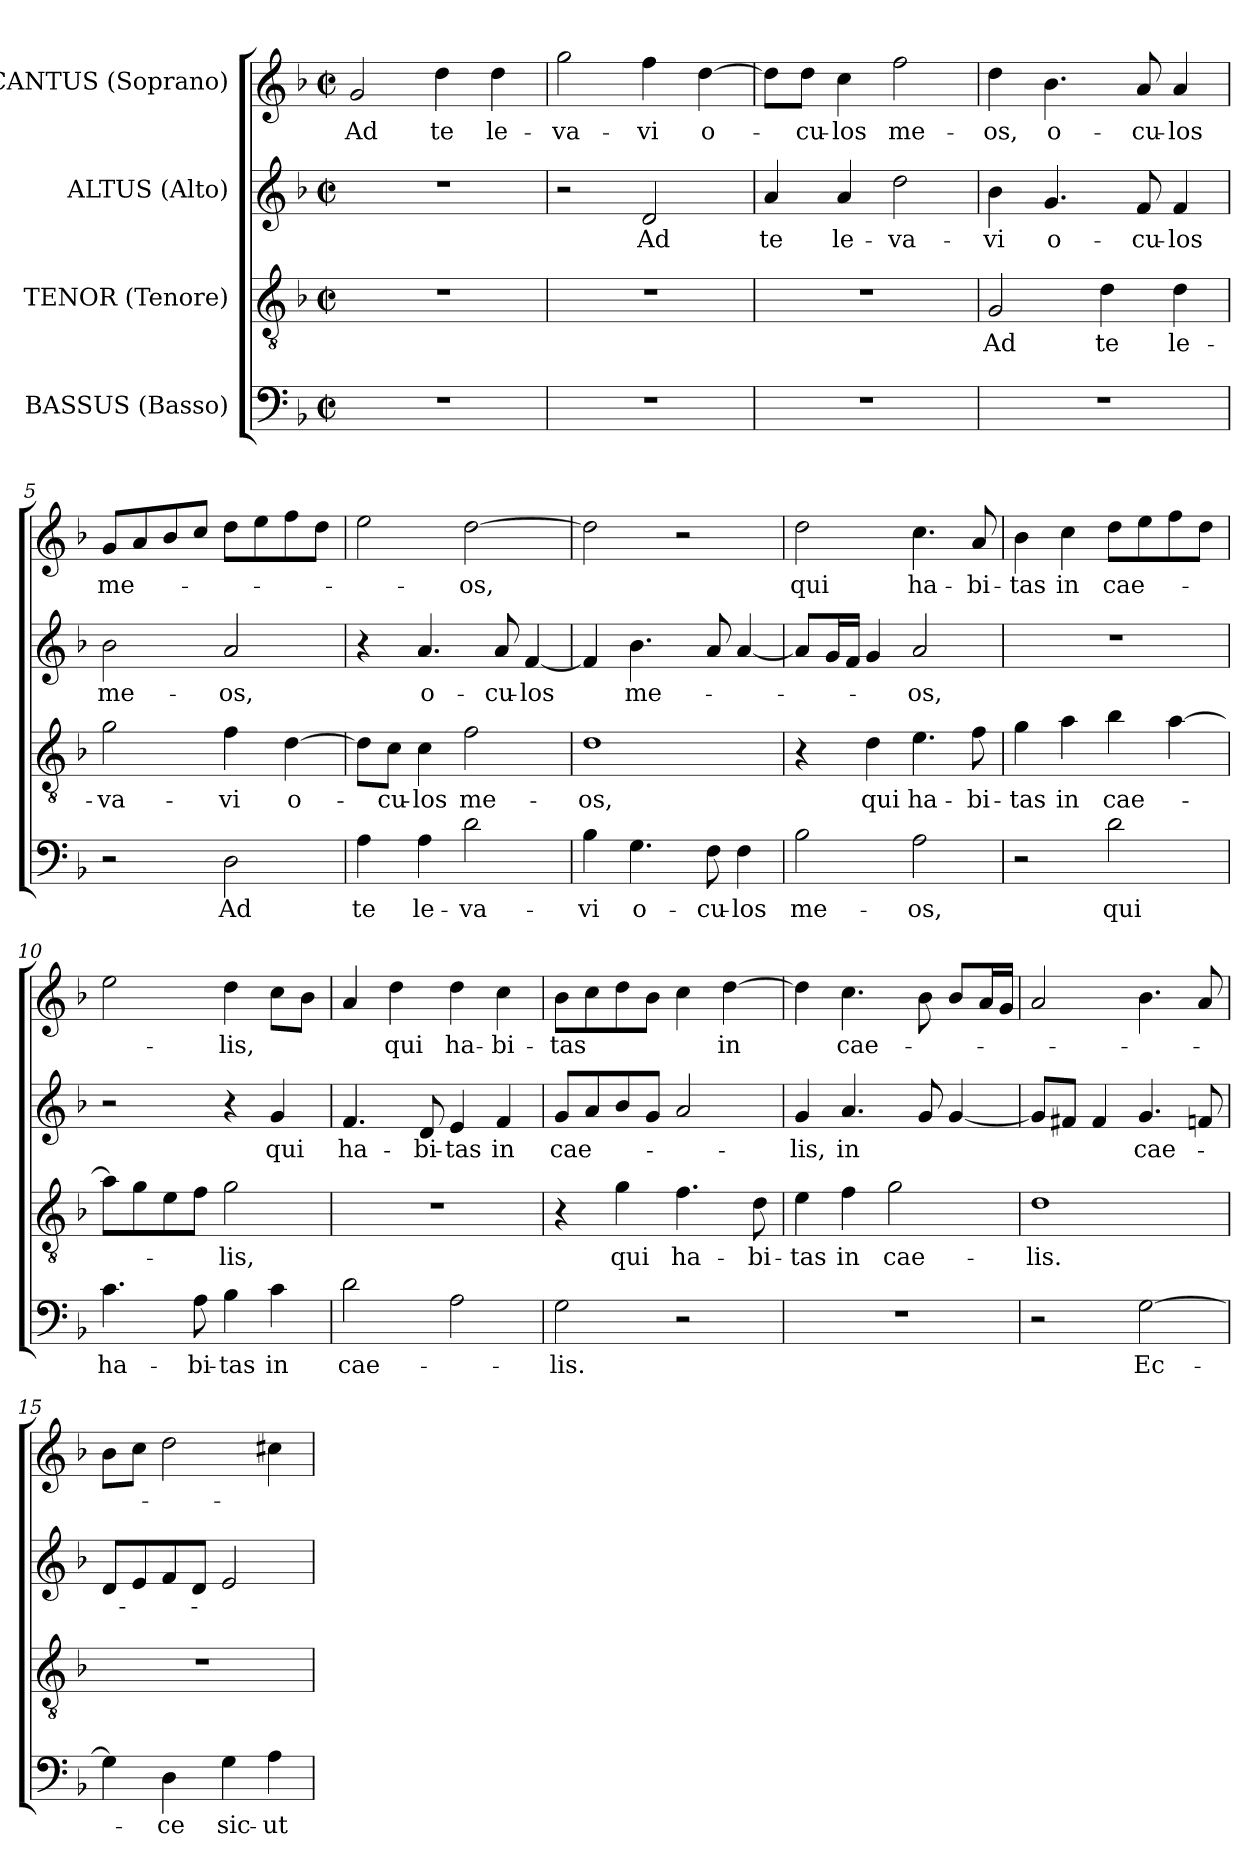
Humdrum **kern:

**kern	**text	**kern	**text	**kern	**text	**kern	**text
*part4	*part4	*part3	*part3	*part2	*part2	*part1	*part1
*staff4	*staff4	*staff3	*staff3	*staff2	*staff2	*staff1	*staff1
*I"BASSUS (Basso)	*	*I"TENOR (Tenore)	*	*I"ALTUS (Alto)	*	*I"CANTUS (Soprano)	*
*clefF4	*	*clefGv2	*	*clefG2	*	*clefG2	*
*k[b-]	*	*k[b-]	*	*k[b-]	*	*k[b-]	*
*F:	*	*F:	*	*F:	*	*F:	*
*M2/2	*	*M2/2	*	*M2/2	*	*M2/2	*
*met(c|)	*	*met(c|)	*	*met(c|)	*	*met(c|)	*
=1	=1	=1	=1	=1	=1	=1	=1
!	!	!	!	!	!	!	!LO:LY:b
1r	.	1r	.	1r	.	2g/	Ad
!	!	!	!	!	!	!	!LO:LY:b
.	.	.	.	.	.	4dd\	te
!	!	!	!	!	!	!	!LO:LY:b
.	.	.	.	.	.	4dd\	le-
=2	=2	=2	=2	=2	=2	=2	=2
!	!	!	!	!	!	!	!LO:LY:b
1r	.	1r	.	2r	.	2gg\	-va-
!	!	!	!	!	!LO:LY:b	!	!LO:LY:b
.	.	.	.	2d/	Ad	4ff\	-vi
!	!	!	!	!	!	!	!LO:LY:b
.	.	.	.	.	.	[4dd\	o-
=3	=3	=3	=3	=3	=3	=3	=3
!	!	!	!	!	!LO:LY:b	!	!
1r	.	1r	.	4a/	te	8dd\L]	.
!	!	!	!	!	!	!	!LO:LY:b
.	.	.	.	.	.	8dd\J	-cu-
!	!	!	!	!	!LO:LY:b	!	!LO:LY:b
.	.	.	.	4a/	le-	4cc\	-los
!	!	!	!	!	!LO:LY:b	!	!LO:LY:b
.	.	.	.	2dd\	-va-	2ff\	me-
=4	=4	=4	=4	=4	=4	=4	=4
!	!	!	!LO:LY:b	!	!LO:LY:b	!	!LO:LY:b
1r	.	2G/	Ad	4b-\	-vi	4dd\	-os,
!	!	!	!	!	!LO:LY:b	!	!LO:LY:b
.	.	.	.	4.g/	o-	4.b-\	o-
!	!	!	!LO:LY:b	!	!	!	!
.	.	4d\	te	.	.	.	.
!	!	!	!	!	!LO:LY:b	!	!LO:LY:b
.	.	.	.	8f/	-cu-	8a/	-cu-
!	!	!	!LO:LY:b	!	!LO:LY:b	!	!LO:LY:b
.	.	4d\	le-	4f/	-los	4a/	-los
=5	=5	=5	=5	=5	=5	=5	=5
!	!	!	!LO:LY:b	!	!LO:LY:b	!	!LO:LY:b
2r	.	2g\	-va-	2b-\	me-	8g/L	me-
.	.	.	.	.	.	8a/	.
.	.	.	.	.	.	8b-/	.
.	.	.	.	.	.	8cc/J	.
!	!LO:LY:b	!	!LO:LY:b	!	!LO:LY:b	!	!
2D\	Ad	4f\	-vi	2a/	-os,	8dd\L	.
.	.	.	.	.	.	8ee\	.
!	!	!	!LO:LY:b	!	!	!	!
.	.	[4d\	o-	.	.	8ff\	.
.	.	.	.	.	.	8dd\J	.
!!LO:LB:g=z
=6	=6	=6	=6	=6	=6	=6	=6
!	!LO:LY:b	!	!	!	!	!	!
4A\	te	8d\L]	.	4r	.	2ee\	.
!	!	!	!LO:LY:b	!	!	!	!
.	.	8c\J	-cu-	.	.	.	.
!	!LO:LY:b	!	!LO:LY:b	!	!LO:LY:b	!	!
4A\	le-	4c\	-los	4.a/	o-	.	.
!	!LO:LY:b	!	!LO:LY:b	!	!	!	!LO:LY:b
2d\	-va-	2f\	me-	.	.	[2dd\	-os,
!	!	!	!	!	!LO:LY:b	!	!
.	.	.	.	8a/	-cu-	.	.
!	!	!	!	!	!LO:LY:b	!	!
.	.	.	.	[4f/	-los	.	.
=7	=7	=7	=7	=7	=7	=7	=7
!	!LO:LY:b	!	!LO:LY:b	!	!	!	!
4B-\	-vi	1d	-os,	4f/]	.	2dd\]	.
!	!LO:LY:b	!	!	!	!LO:LY:b	!	!
4.G\	o-	.	.	4.b-\	me-	.	.
.	.	.	.	.	.	2r	.
!	!LO:LY:b	!	!	!	!	!	!
8F\	-cu-	.	.	8a/	.	.	.
!	!LO:LY:b	!	!	!	!	!	!
4F\	-los	.	.	[4a/	.	.	.
=8	=8	=8	=8	=8	=8	=8	=8
!	!LO:LY:b	!	!	!	!	!	!LO:LY:b
2B-\	me-	4r	.	8a/L]	.	2dd\	qui
.	.	.	.	16g/L	.	.	.
.	.	.	.	16f/JJ	.	.	.
!	!	!	!LO:LY:b	!	!	!	!
.	.	4d\	qui	4g/	.	.	.
!	!LO:LY:b	!	!LO:LY:b	!	!LO:LY:b	!	!LO:LY:b
2A\	-os,	4.e\	ha-	2a/	-os,	4.cc\	ha-
!	!	!	!LO:LY:b	!	!	!	!LO:LY:b
.	.	8f\	-bi-	.	.	8a/	-bi-
=9	=9	=9	=9	=9	=9	=9	=9
!	!	!	!LO:LY:b	!	!	!	!LO:LY:b
2r	.	4g\	-tas	1r	.	4b-\	-tas
!	!	!	!LO:LY:b	!	!	!	!LO:LY:b
.	.	4a\	in	.	.	4cc\	in
!	!LO:LY:b	!	!LO:LY:b	!	!	!	!LO:LY:b
2d\	qui	4b-\	cae-	.	.	8dd\L	cae-
.	.	.	.	.	.	8ee\	.
.	.	[4a\	.	.	.	8ff\	.
.	.	.	.	.	.	8dd\J	.
=10	=10	=10	=10	=10	=10	=10	=10
!	!LO:LY:b	!	!	!	!	!	!
4.c\	ha-	8a\L]	.	2r	.	2ee\	.
.	.	8g\	.	.	.	.	.
.	.	8e\	.	.	.	.	.
!	!LO:LY:b	!	!	!	!	!	!
8A\	-bi-	8f\J	.	.	.	.	.
!	!LO:LY:b	!	!LO:LY:b	!	!	!	!LO:LY:b
4B-\	-tas	2g\	-lis,	4r	.	4dd\	-lis,
!	!LO:LY:b	!	!	!	!LO:LY:b	!	!
4c\	in	.	.	4g/	qui	8cc\L	.
.	.	.	.	.	.	8b-\J	.
=11	=11	=11	=11	=11	=11	=11	=11
!	!LO:LY:b	!	!	!	!LO:LY:b	!	!
2d\	cae-	1r	.	4.f/	ha-	4a/	.
!	!	!	!	!	!	!	!LO:LY:b
.	.	.	.	.	.	4dd\	qui
!	!	!	!	!	!LO:LY:b	!	!
.	.	.	.	8d/	-bi-	.	.
!	!	!	!	!	!LO:LY:b	!	!LO:LY:b
2A\	.	.	.	4e/	-tas	4dd\	ha-
!	!	!	!	!	!LO:LY:b	!	!LO:LY:b
.	.	.	.	4f/	in	4cc\	-bi-
=12	=12	=12	=12	=12	=12	=12	=12
!	!LO:LY:b	!	!	!	!LO:LY:b	!	!LO:LY:b
2G\	-lis.	4r	.	8g/L	cae-	8b-\L	-tas
.	.	.	.	8a/	.	8cc\	.
!	!	!	!LO:LY:b	!	!	!	!
.	.	4g\	qui	8b-/	.	8dd\	.
.	.	.	.	8g/J	.	8b-\J	.
!	!	!	!LO:LY:b	!	!	!	!
2r	.	4.f\	ha-	2a/	.	4cc\	.
!	!	!	!	!	!	!	!LO:LY:b
.	.	.	.	.	.	[4dd\	in
!	!	!	!LO:LY:b	!	!	!	!
.	.	8d\	-bi-	.	.	.	.
!!LO:LB:g=z
=13	=13	=13	=13	=13	=13	=13	=13
!	!	!	!LO:LY:b	!	!LO:LY:b	!	!
1r	.	4e\	-tas	4g/	-lis,	4dd\]	.
!	!	!	!LO:LY:b	!	!LO:LY:b	!	!LO:LY:b
.	.	4f\	in	4.a/	in	4.cc\	cae-
!	!	!	!LO:LY:b	!	!	!	!
.	.	2g\	cae-	.	.	.	.
.	.	.	.	8g/	.	8b-\	.
.	.	.	.	[4g/	.	8b-/L	.
.	.	.	.	.	.	16a/L	.
.	.	.	.	.	.	16g/JJ	.
=14	=14	=14	=14	=14	=14	=14	=14
!	!	!	!LO:LY:b	!	!	!	!
2r	.	1d	-lis.	8g/L]	.	2a/	.
.	.	.	.	8f#/J	.	.	.
.	.	.	.	4f#/	.	.	.
!	!LO:LY:b	!	!	!	!LO:LY:b	!	!
[2G\	Ec-	.	.	4.g/	cae-	4.b-\	.
.	.	.	.	8f/	.	8a/	.
=15	=15	=15	=15	=15	=15	=15	=15
4G\]	.	1r	.	8d/L	.	8b-\L	.
.	.	.	.	8e/	.	8cc\J	.
!	!LO:LY:b	!	!	!	!	!	!
4D\	-ce	.	.	8f/	.	2dd\	.
.	.	.	.	8d/J	.	.	.
!	!LO:LY:b	!	!	!	!	!	!
4G\	sic-	.	.	2e/	.	.	.
!	!LO:LY:b	!	!	!	!	!	!
4A\	-ut	.	.	.	.	4cc#\	.
=	=	=	=	=	=	=	=
*-	*-	*-	*-	*-	*-	*-	*-
